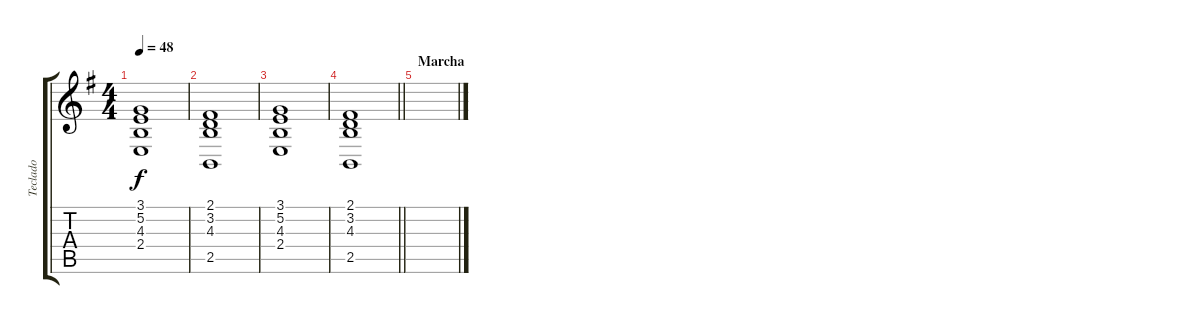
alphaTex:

\track ("Teclado" "Teclado") {instrument pad2warm}
\staff {score tabs}
\tuning (E4 B3 G3 D3 A2 E2) {hide}
\ts (4 4)
\tempo 48
\clef g2
\ks g
(3.1 5.2 4.3 2.4).1{dy f} |
(2.1 3.2 4.3 2.5).1 |
(3.1 5.2 4.3 2.4).1 |
\barLineRight lightlight
(2.1 3.2 4.3 2.5).1 |
\section ("" "Marcha")
